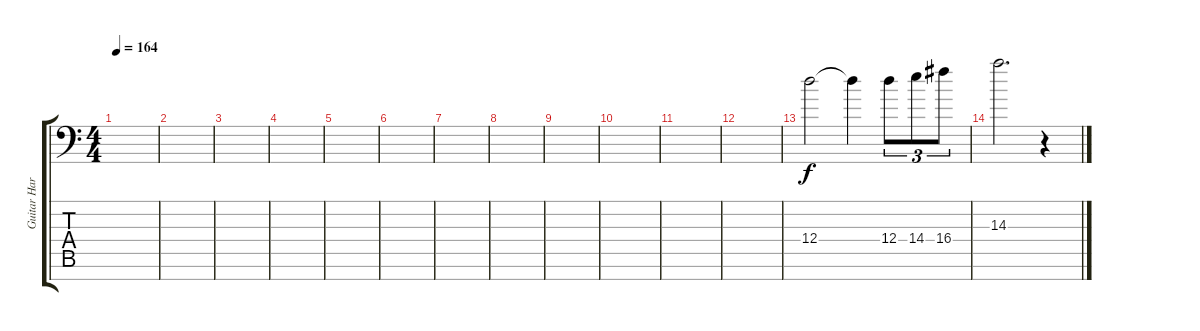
\track ("Guitar Harmony" "Guitar Har") {instrument overdrivenguitar}
\staff {score tabs}
\tuning (E4 B3 G3 D3 A2 E2 C-1) {hide}
\ts (4 4)
\tempo 164
\clef f4
\ks c
|
|
|
|
|
|
|
|
|
|
|
|
12.4.2{dy f} 12.4{t}.4 12.4.8{tu (3 2)} 14.4.8{tu (3 2)} 16.4.8{tu (3 2)} |
14.3.2{d} r.4
